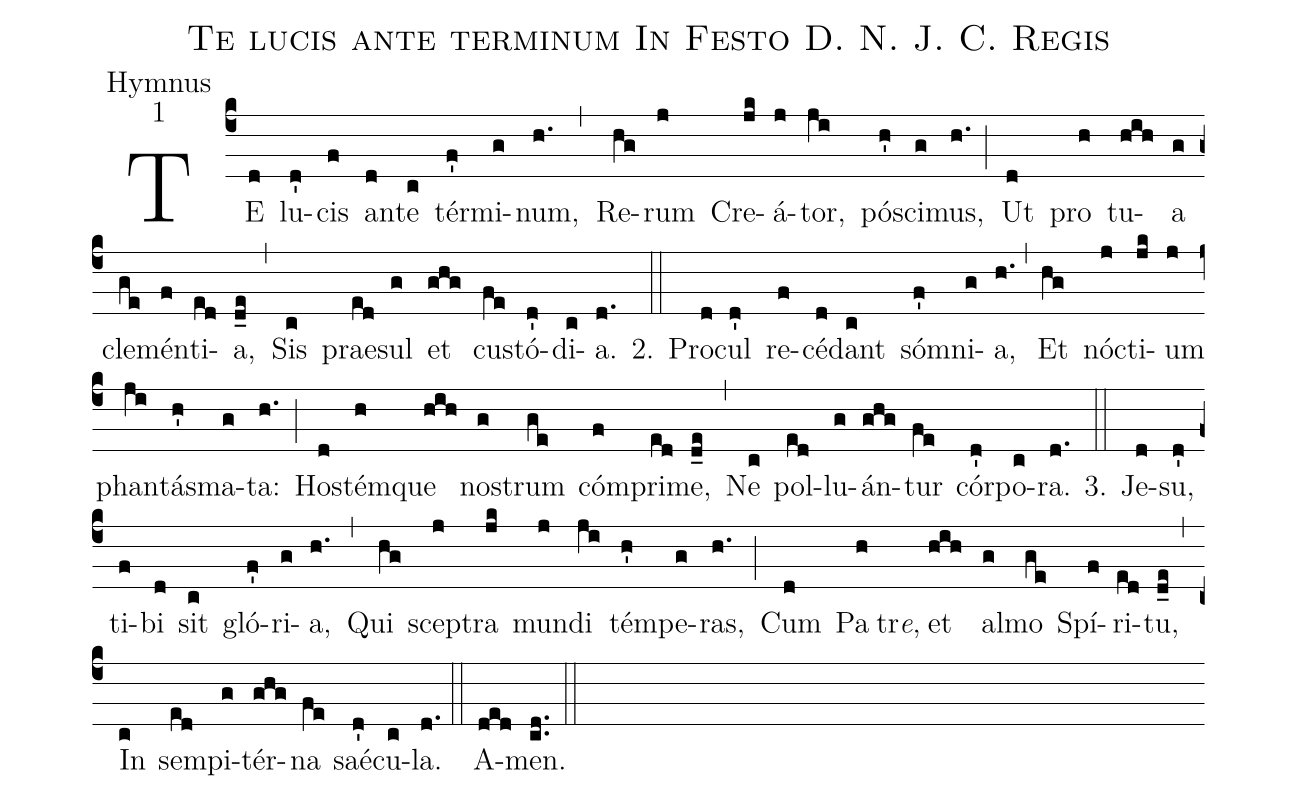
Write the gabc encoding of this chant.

name:Te lucis ante terminum In Festo D. N. J. C. Regis;
office-part:Hymnus;
mode:1;
%%
(c4) TE(d) lu(d')cis(f) an(d)te(c) tér(f')mi(g)num,(h.) (,) Re(hg)rum(j) Cre(jk)á(j)tor,(ji) pó(h')sci(g)mus,(h.) (;) Ut(d) pro(h) tu(hih)a(g) cle(ge)mén(f)ti(ed)a,(d_e) (,) Sis(c) prae(ed)sul(g) et(ghg) cu(fe)stó(d')di(c)a.(d.) 2.(::) Pro(d)cul(d') re(f)cé(d)dant(c) só(f')mni(g)a,(h.) (,) Et(hg) nó(j)cti(jk)um(j) phan(ji)tá(h')sma(g)ta:(h.) (;) Ho(d)stém(h)que(hih) no(g)strum(ge) cóm(f)pri(ed)me,(d_e) (,) Ne(c) pol(ed)lu(g)án(ghg)tur(fe) cór(d')po(c)ra.(d.) 3.(::) Je(d)su,(d') ti(f)bi(d) sit(c) gló(f')ri(g)a,(h.) (,) Qui(hg) sce(j)ptra(jk) mun(j)di(ji) tém(h')pe(g)ras,(h.) (;) Cum(d) Pa(h)tr<i>e</i>,() et(hih) al(g)mo(ge) Spí(f)ri(ed)tu,(d_e) (,) In(c) sem(ed)pi(g)tér(ghg)na(fe) saé(d')cu(c)la.(d.) (::) A(ded)men.(cd..) (::)
